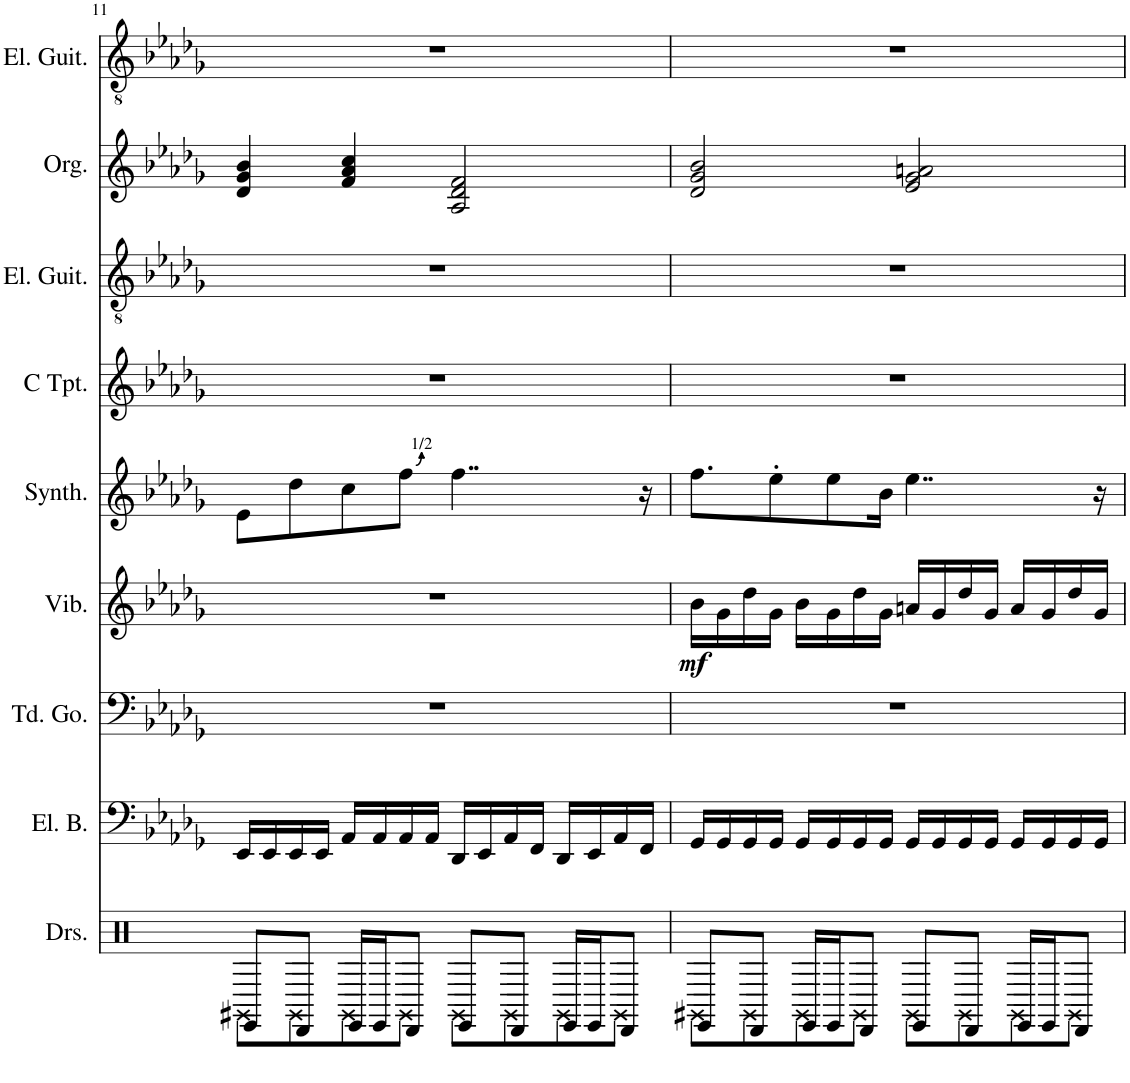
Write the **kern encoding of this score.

**kern	**kern	**kern	**kern	**dynam	**kern	**kern	**kern	**kern	**kern
*part9	*part8	*part7	*part6	*part6	*part5	*part4	*part3	*part2	*part1
*staff9	*staff8	*staff7	*staff6	*staff6	*staff5	*staff4	*staff3	*staff2	*staff1
*I"ドラムセット	*I"エレキベース	*I"チューンドゴング	*I"ビブラフォン	*	*I"正弦波	*I"C トランペット	*I"エレキギター	*I"オルガン	*I"エレキギター
!!LO:PB:g=z
*clefX	*clefF4	*clefF4	*clefG2	*	*clefG2	*clefG2	*clefGv2	*clefG2	*clefGv2
*	*Trd7c12	*	*	*	*	*	*	*	*
*k[]	*k[b-e-a-d-g-]	*k[b-e-a-d-g-]	*k[b-e-a-d-g-]	*	*k[b-e-a-d-g-]	*k[b-e-a-d-g-]	*k[b-e-a-d-g-]	*k[b-e-a-d-g-]	*k[b-e-a-d-g-]
*M4/4	*M4/4	*M4/4	*M4/4	*	*M4/4	*M4/4	*M4/4	*M4/4	*M4/4
=11	=11	=11	=11	=11	=11	=11	=11	=11	=11
*^	*	*	*	*	*	*	*	*	*
8EE/L	8GG#X\L	16EE-/LL	1r	1r	.	8e-\L	1r	1r	4d-/ 4g-/ 4b-/	1r
.	.	16EE-/	.	.	.	.	.	.	.	.
8DD/J	8GG\	16EE-/	.	.	.	8dd-\	.	.	.	.
.	.	16EE-/JJ	.	.	.	.	.	.	.	.
16EE/LL	8GG\	16AA-/LL	.	.	.	8cc\	.	.	4f/ 4a-/ 4cc/	.
16EE/J	.	16AA-/	.	.	.	.	.	.	.	.
8DD/J	8GG\J	16AA-/	.	.	.	8ff\J	.	.	.	.
.	.	16AA-/JJ	.	.	.	.	.	.	.	.
8EE/L	8GG\L	16DD-/LL	.	.	.	4..ff\	.	.	2A-/ 2d-/ 2f/	.
.	.	16EE-/	.	.	.	.	.	.	.	.
8DD/J	8GG\	16AA-/	.	.	.	.	.	.	.	.
.	.	16FF/JJ	.	.	.	.	.	.	.	.
16EE/LL	8GG\	16DD-/LL	.	.	.	.	.	.	.	.
16EE/J	.	16EE-/	.	.	.	.	.	.	.	.
8DD/J	8GG\J	16AA-/	.	.	.	.	.	.	.	.
.	.	16FF/JJ	.	.	.	16r	.	.	.	.
=12	=12	=12	=12	=12	=12	=12	=12	=12	=12	=12
!	!	!	!	!	!LO:DY:b	!	!	!	!	!
8EE/L	8GG#X\L	16GG-/LL	1r	16b-\LL	mf	8.ff\L	1r	1r	2d-/ 2g-/ 2b-/	1r
.	.	16GG-/	.	16g-\	.	.	.	.	.	.
8DD/J	8GG\	16GG-/	.	16dd-\	.	.	.	.	.	.
.	.	16GG-/JJ	.	16g-\JJ	.	8ee-'\	.	.	.	.
16EE/LL	8GG\	16GG-/LL	.	16b-\LL	.	.	.	.	.	.
16EE/J	.	16GG-/	.	16g-\	.	8ee-\	.	.	.	.
8DD/J	8GG\J	16GG-/	.	16dd-\	.	.	.	.	.	.
.	.	16GG-/JJ	.	16g-\JJ	.	16b-\Jk	.	.	.	.
8EE/L	8GG\L	16GG-/LL	.	16an/LL	.	4..ee-\	.	.	2e-/ 2g-/ 2an/	.
.	.	16GG-/	.	16g-/	.	.	.	.	.	.
8DD/J	8GG\	16GG-/	.	16dd-/	.	.	.	.	.	.
.	.	16GG-/JJ	.	16g-/JJ	.	.	.	.	.	.
16EE/LL	8GG\	16GG-/LL	.	16a/LL	.	.	.	.	.	.
16EE/J	.	16GG-/	.	16g-/	.	.	.	.	.	.
8DD/J	8GG\J	16GG-/	.	16dd-/	.	.	.	.	.	.
.	.	16GG-/JJ	.	16g-/JJ	.	16r	.	.	.	.
*v	*v	*	*	*	*	*	*	*	*	*
=	=	=	=	=	=	=	=	=	=
*-	*-	*-	*-	*-	*-	*-	*-	*-	*-
